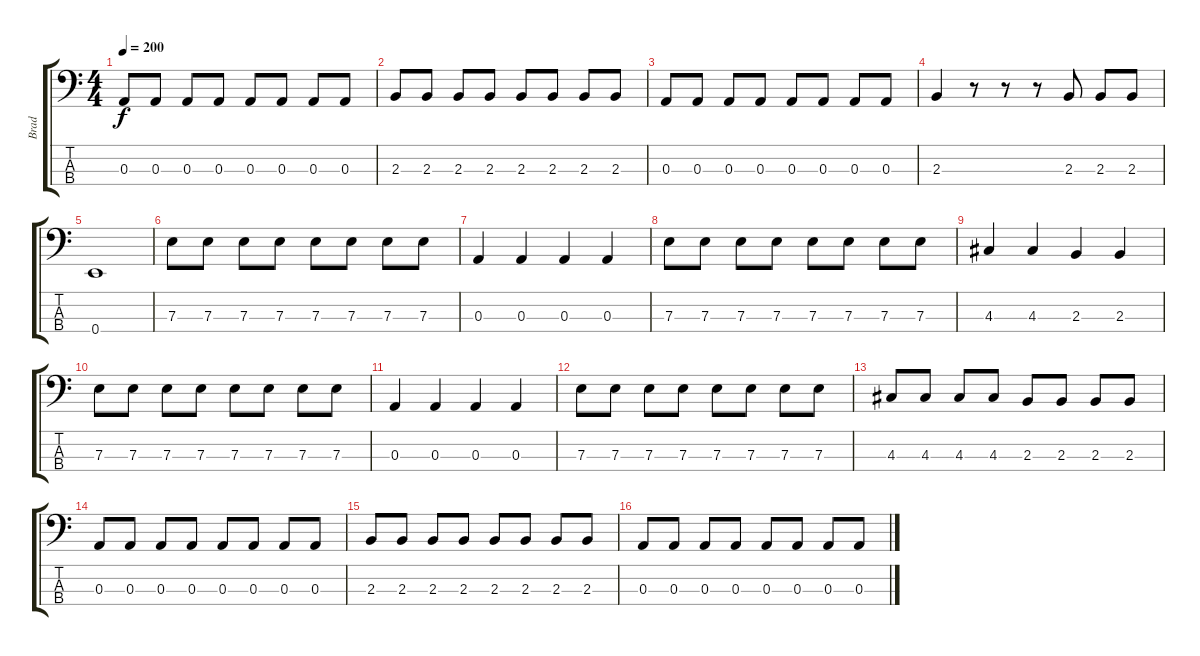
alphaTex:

\track ("Brad" "Brad") {instrument electricbasspick}
\staff {score tabs}
\tuning (G2 D2 A1 E1) {hide}
\ts (4 4)
\tempo 200
\clef f4
\ks c
0.3.8{dy f} 0.3.8 0.3.8 0.3.8 0.3.8 0.3.8 0.3.8 0.3.8 |
2.3.8 2.3.8 2.3.8 2.3.8 2.3.8 2.3.8 2.3.8 2.3.8 |
0.3.8 0.3.8 0.3.8 0.3.8 0.3.8 0.3.8 0.3.8 0.3.8 |
2.3.4 r.8 r.8 r.8 2.3.8 2.3.8 2.3.8 |
0.4.1 |
7.3.8 7.3.8 7.3.8 7.3.8 7.3.8 7.3.8 7.3.8 7.3.8 |
0.3.4 0.3.4 0.3.4 0.3.4 |
7.3.8 7.3.8 7.3.8 7.3.8 7.3.8 7.3.8 7.3.8 7.3.8 |
4.3.4 4.3.4 2.3.4 2.3.4 |
7.3.8 7.3.8 7.3.8 7.3.8 7.3.8 7.3.8 7.3.8 7.3.8 |
0.3.4 0.3.4 0.3.4 0.3.4 |
7.3.8 7.3.8 7.3.8 7.3.8 7.3.8 7.3.8 7.3.8 7.3.8 |
4.3.8 4.3.8 4.3.8 4.3.8 2.3.8 2.3.8 2.3.8 2.3.8 |
0.3.8 0.3.8 0.3.8 0.3.8 0.3.8 0.3.8 0.3.8 0.3.8 |
2.3.8 2.3.8 2.3.8 2.3.8 2.3.8 2.3.8 2.3.8 2.3.8 |
0.3.8 0.3.8 0.3.8 0.3.8 0.3.8 0.3.8 0.3.8 0.3.8
